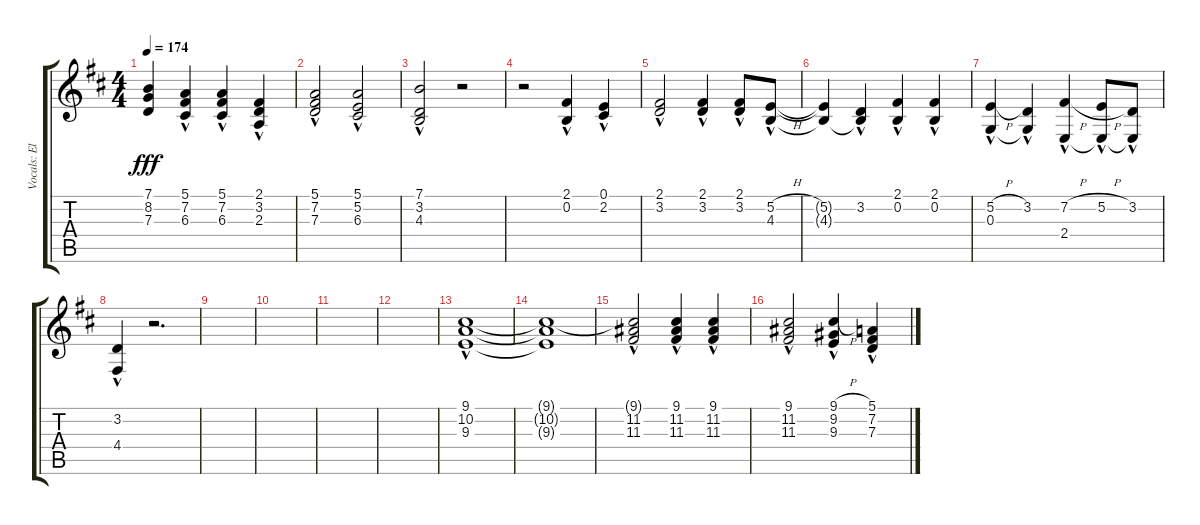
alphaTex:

\track ("Vocals: Ellen" "Vocals: El") {instrument lead8bassandlead}
\staff {score tabs}
\tuning (E4 B3 G3 D3 A2 E2) {hide}
\ts (4 4)
\tempo 174
\clef g2
\ks d
(7.1{t} 8.2{t} 7.3{t}).4{dy fff} (5.1{hac} 7.2{hac} 6.3{hac}).4 (5.1{hac} 7.2{hac} 6.3{hac}).4 (2.1{hac} 3.2{hac} 2.3{hac}).4 |
(5.1{hac} 7.2{hac} 7.3{hac}).2 (5.1{hac} 5.2{hac} 6.3{hac}).2 |
(7.1{hac} 3.2{hac} 4.3{hac}).2 r.2 |
r.2 (2.1{hac} 0.2{hac}).4 (0.1{hac} 2.2{hac}).4 |
(2.1{hac} 3.2{hac}).2 (2.1{hac} 3.2{hac}).4 (2.1{hac} 3.2{hac}).8 (5.2{h hac} 4.3{hac}).8 |
(5.2{t} 4.3{t}).4 (3.2{hac} 4.3{t}).4 (2.1{hac} 0.2{hac}).4 (2.1{hac} 0.2{hac}).4 |
(5.2{h hac} 0.3{hac}).4 (3.2{hac} 0.3{t}).4 (7.2{h hac} 2.4{hac}).4 (5.2{h hac} 2.4{t}).8 (3.2{hac} 2.4{t}).8 |
(3.2{hac} 4.4{hac}).4 r.2{d} |
|
|
|
|
(9.1{hac} 10.2{hac} 9.3{hac}).1 |
(9.1{t} 10.2{t} 9.3{t}).1 |
(9.1{t} 11.2{hac} 11.3{hac}).2 (9.1{hac} 11.2{hac} 11.3{hac}).4 (9.1{hac} 11.2{hac} 11.3{hac}).4 |
(9.1{hac} 11.2{hac} 11.3{hac}).2 (9.1{h hac} 9.2{hac} 9.3{hac}).4 (5.1{hac} 7.2{hac} 7.3{hac}).4
